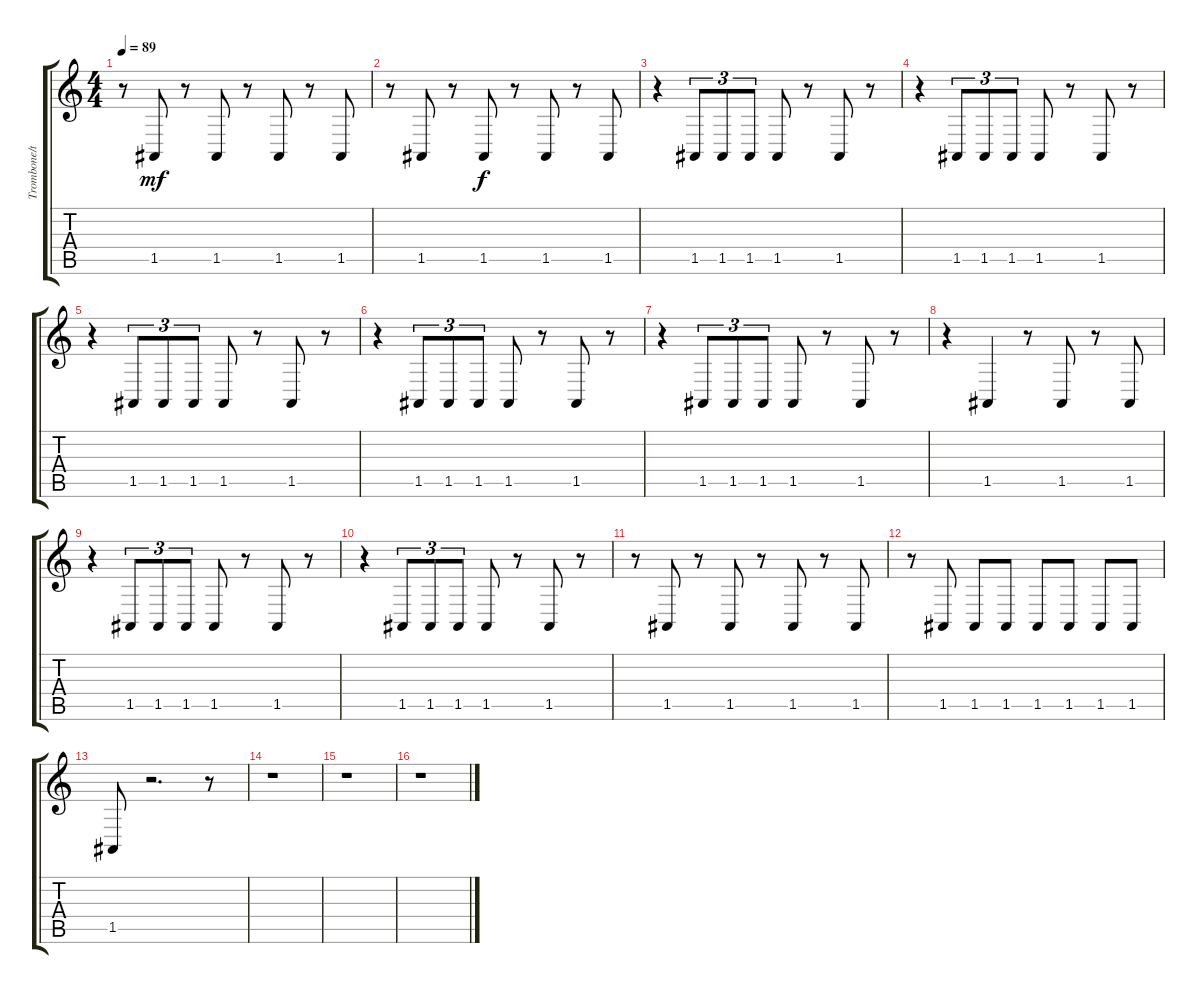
\track ("Trombone/tuba" "Trombone/t") {instrument trombone}
\staff {score tabs}
\tuning (E4 B3 G3 D3 A2 E2) {hide}
\ts (4 4)
\tempo 89
\clef g2
\ks c
r.8{dy mf} 1.5.8 r.8 1.5.8 r.8 1.5.8 r.8 1.5.8 |
r.8 1.5.8 r.8 1.5.8{dy f} r.8 1.5.8 r.8 1.5.8 |
r.4 1.5.8{tu (3 2)} 1.5.8{tu (3 2)} 1.5.8{tu (3 2)} 1.5.8 r.8 1.5.8 r.8 |
r.4 1.5.8{tu (3 2)} 1.5.8{tu (3 2)} 1.5.8{tu (3 2)} 1.5.8 r.8 1.5.8 r.8 |
r.4 1.5.8{tu (3 2)} 1.5.8{tu (3 2)} 1.5.8{tu (3 2)} 1.5.8 r.8 1.5.8 r.8 |
r.4 1.5.8{tu (3 2)} 1.5.8{tu (3 2)} 1.5.8{tu (3 2)} 1.5.8 r.8 1.5.8 r.8 |
r.4 1.5.8{tu (3 2)} 1.5.8{tu (3 2)} 1.5.8{tu (3 2)} 1.5.8 r.8 1.5.8 r.8 |
r.4 1.5.4 r.8 1.5.8 r.8 1.5.8 |
r.4 1.5.8{tu (3 2)} 1.5.8{tu (3 2)} 1.5.8{tu (3 2)} 1.5.8 r.8 1.5.8 r.8 |
r.4 1.5.8{tu (3 2)} 1.5.8{tu (3 2)} 1.5.8{tu (3 2)} 1.5.8 r.8 1.5.8 r.8 |
r.8 1.5.8 r.8 1.5.8 r.8 1.5.8 r.8 1.5.8 |
r.8 1.5.8 1.5.8 1.5.8 1.5.8 1.5.8 1.5.8 1.5.8 |
1.5.8 r.2{d} r.8 |
r.1 |
r.1 |
r.1
